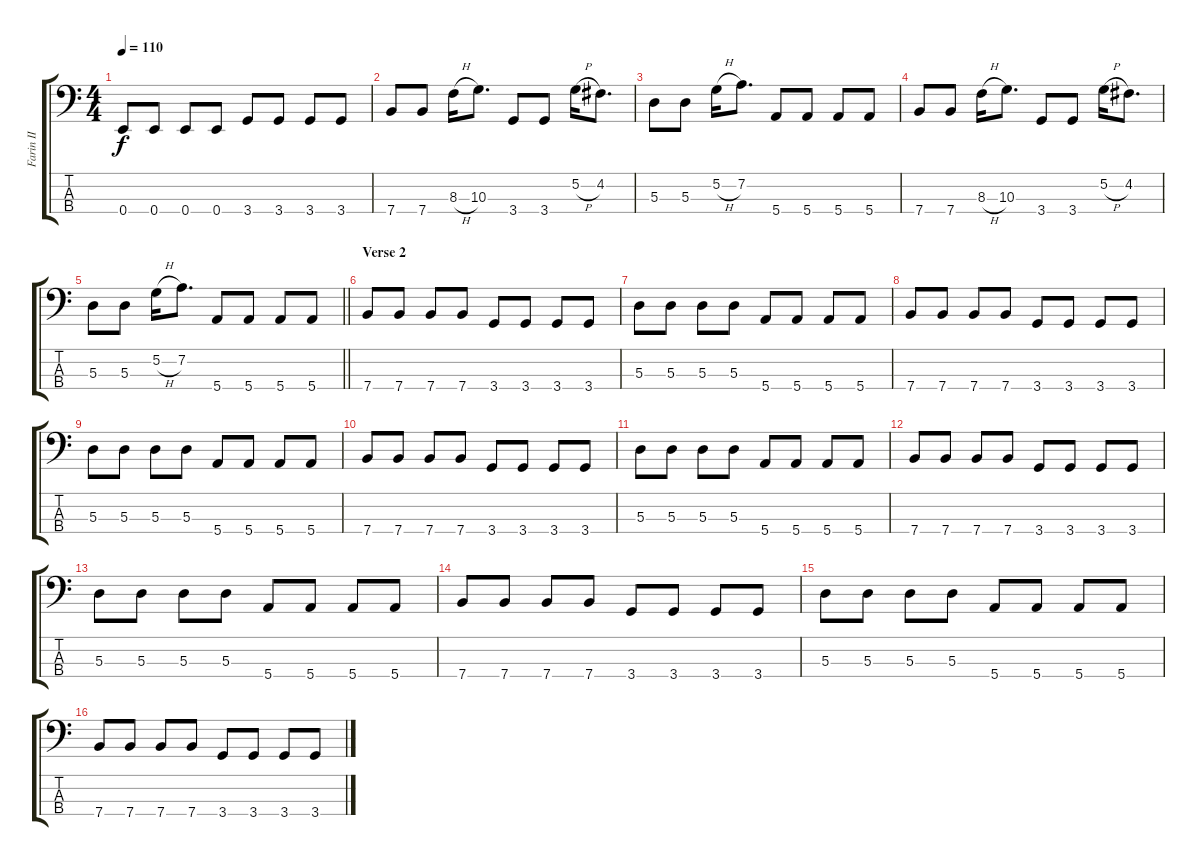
\track ("Farin II" "Farin II") {instrument electricbasspick}
\staff {score tabs}
\tuning (G2 D2 A1 E1) {hide}
\ts (4 4)
\tempo 110
\clef f4
\ks c
0.4.8{dy f} 0.4.8 0.4.8 0.4.8 3.4.8 3.4.8 3.4.8 3.4.8 |
7.4.8 7.4.8 8.3{h}.16 10.3.8{d} 3.4.8 3.4.8 5.2{h}.16 4.2.8{d} |
5.3.8 5.3.8 5.2{h}.16 7.2.8{d} 5.4.8 5.4.8 5.4.8 5.4.8 |
7.4.8 7.4.8 8.3{h}.16 10.3.8{d} 3.4.8 3.4.8 5.2{h}.16 4.2.8{d} |
\barLineRight lightlight
5.3.8 5.3.8 5.2{h}.16 7.2.8{d} 5.4.8 5.4.8 5.4.8 5.4.8 |
\section ("" "Verse 2")
7.4.8 7.4.8 7.4.8 7.4.8 3.4.8 3.4.8 3.4.8 3.4.8 |
5.3.8 5.3.8 5.3.8 5.3.8 5.4.8 5.4.8 5.4.8 5.4.8 |
7.4.8 7.4.8 7.4.8 7.4.8 3.4.8 3.4.8 3.4.8 3.4.8 |
5.3.8 5.3.8 5.3.8 5.3.8 5.4.8 5.4.8 5.4.8 5.4.8 |
7.4.8 7.4.8 7.4.8 7.4.8 3.4.8 3.4.8 3.4.8 3.4.8 |
5.3.8 5.3.8 5.3.8 5.3.8 5.4.8 5.4.8 5.4.8 5.4.8 |
7.4.8 7.4.8 7.4.8 7.4.8 3.4.8 3.4.8 3.4.8 3.4.8 |
5.3.8 5.3.8 5.3.8 5.3.8 5.4.8 5.4.8 5.4.8 5.4.8 |
7.4.8 7.4.8 7.4.8 7.4.8 3.4.8 3.4.8 3.4.8 3.4.8 |
5.3.8 5.3.8 5.3.8 5.3.8 5.4.8 5.4.8 5.4.8 5.4.8 |
7.4.8 7.4.8 7.4.8 7.4.8 3.4.8 3.4.8 3.4.8 3.4.8
